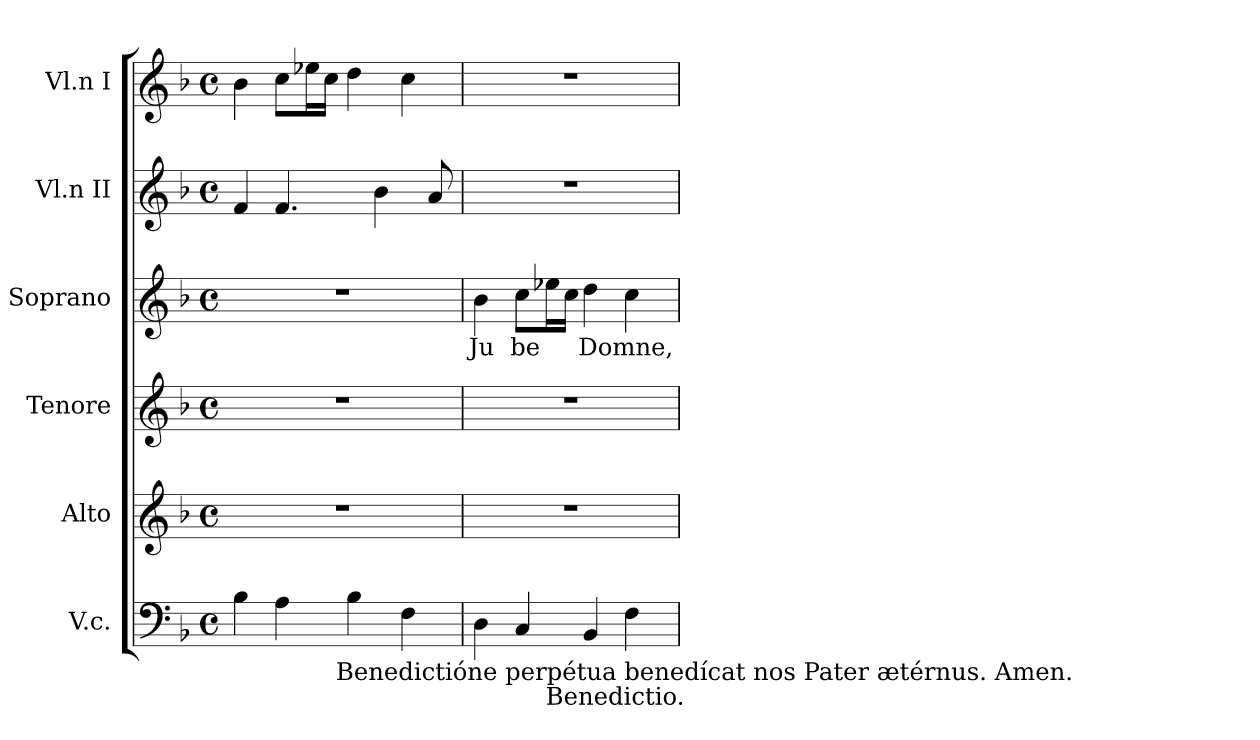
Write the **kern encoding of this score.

**kern	**kern	**kern	**kern	**text	**kern	**kern
*part6	*part5	*part4	*part3	*part3	*part2	*part1
*staff6	*staff5	*staff4	*staff3	*staff3	*staff2	*staff1
*I"V.c.	*I"Alto	*I"Tenore	*I"Soprano	*	*I"Vl.n II	*I"Vl.n I
*I'V.c.	*I'Alto	*I'Tenore	*I'Soprano	*	*I'Vl.n II	*I'Vl.n I
!!LO:PB:g=z
*clefF4	*clefG2	*clefG2	*clefG2	*	*clefG2	*clefG2
*k[b-]	*k[b-]	*k[b-]	*k[b-]	*	*k[b-]	*k[b-]
*F:	*F:	*F:	*F:	*	*F:	*F:
*M4/4	*M4/4	*M4/4	*M4/4	*	*M4/4	*M4/4
*met(c)	*met(c)	*met(c)	*met(c)	*	*met(c)	*met(c)
=1	=1	=1	=1	=1	=1	=1
*^	*	*	*	*	*	*
4B-\	4...ryy	1r	1r	1r	.	4f/	4b-\
4A\	.	.	.	.	.	4.f/	8cc\L
.	.	.	.	.	.	.	16ee-X\L
.	.	.	.	.	.	.	16cc\JJ
!	!LO:TX:b:t=Benedictióne perpétua benedícat nos Pater ætérnus. Amen.	!	!	!	!	!	!
.	2ryy	.	.	.	.	.	.
4B-\	.	.	.	.	.	.	4dd\
.	.	.	.	.	.	4b-\	.
4F\	.	.	.	.	.	.	4cc\
.	.	.	.	.	.	8a/	.
.	32ryy	.	.	.	.	.	.
=2	=2	=2	=2	=2	=2	=2	=2
!	!	!	!	!	!LO:LY:b	!	!
4D\	4.ryy	1r	1r	4b-\	Ju	1r	1r
!	!	!	!	!	!LO:LY:b	!	!
4C/	.	.	.	8cc\L	be	.	.
!	!LO:TX:b:t=Benedictio.	!	!	!	!	!	!
.	2ryy	.	.	16ee-X\L	.	.	.
.	.	.	.	16cc\JJ	.	.	.
!	!	!	!	!	!LO:LY:b	!	!
4BB-/	.	.	.	4dd\	Domne,	.	.
4F\	.	.	.	4cc\	.	.	.
.	8ryy	.	.	.	.	.	.
*v	*v	*	*	*	*	*	*
=	=	=	=	=	=	=
*-	*-	*-	*-	*-	*-	*-
